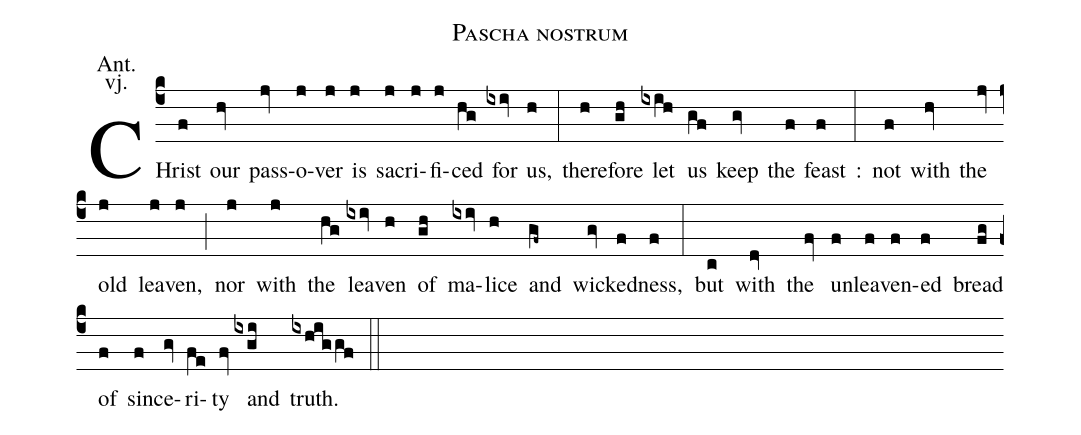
name: Pascha nostrum;
office-part: antiphon;
annotation: Ant.;
annotation: vj.;
mode: 6;
%%
(c4)CHrist(f) our(hv) pass-(jv)o(j)ver(j) is(j) sa(j)cri(j)fi(j)ced(hg) for(ixiv) us,(h) (:) there(h)fore(gh) let(ixih) us(gf) keep(gv) the(f) feast(f) :(:) not(f) with(hv) the(jv) old(j) lea(j)ven,(j) (;) nor(j) with(j) the(hg) lea(ixiv)ven(h) of(gh) ma(ixiv)lice(h) and(gf~) wick(gv)ed(f)ness,(f) (:) but(c) with(dv) the(fv) un(f)lea(f)ven(f)ed(f) bread(fg) of(f) sin(f)ce(gv)ri(fe)ty(fv) and(ixgi) truth.(ixhig!/gf) (::)
